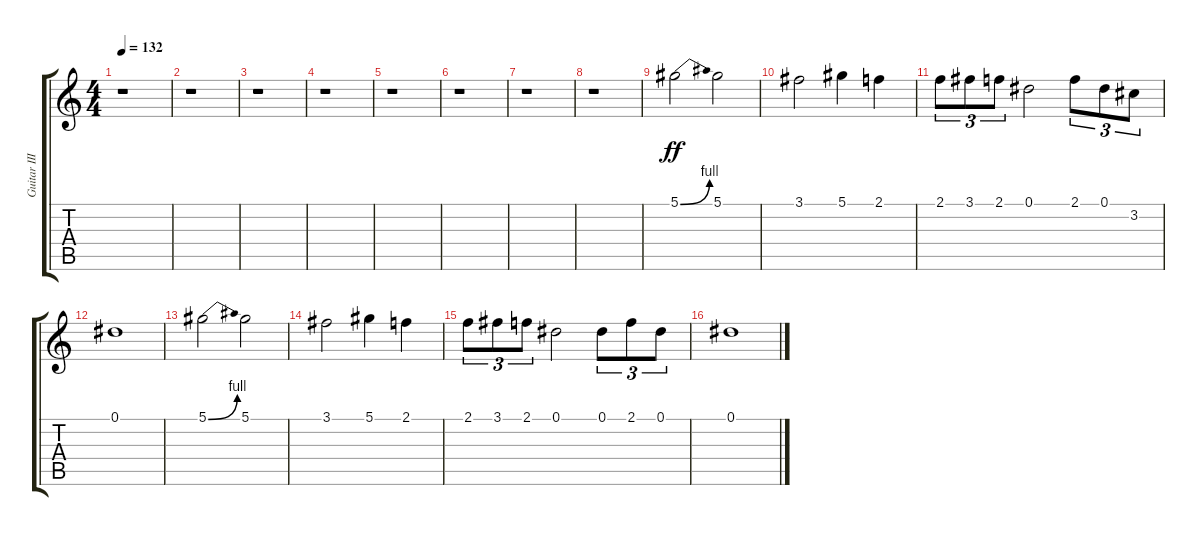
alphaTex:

\track ("Guitar III" "Guitar III") {instrument overdrivenguitar}
\staff {score tabs}
\tuning (Eb4 Bb3 Gb3 Db3 Ab2 Eb2) {hide}
\ts (4 4)
\tempo 132
\clef g2
\ks c
r.1{dy ff} |
r.1 |
r.1 |
r.1 |
r.1 |
r.1 |
r.1 |
r.1 |
5.1{be (bend 0 0 60 4)}.2 5.1.2 |
3.1.2 5.1.4 2.1.4 |
2.1.8{tu (3 2)} 3.1.8{tu (3 2)} 2.1.8{tu (3 2)} 0.1.2 2.1.8{tu (3 2)} 0.1.8{tu (3 2)} 3.2.8{tu (3 2)} |
0.1.1 |
5.1{be (bend 0 0 60 4)}.2 5.1.2 |
3.1.2 5.1.4 2.1.4 |
2.1.8{tu (3 2)} 3.1.8{tu (3 2)} 2.1.8{tu (3 2)} 0.1.2 0.1.8{tu (3 2)} 2.1.8{tu (3 2)} 0.1.8{tu (3 2)} |
0.1.1
